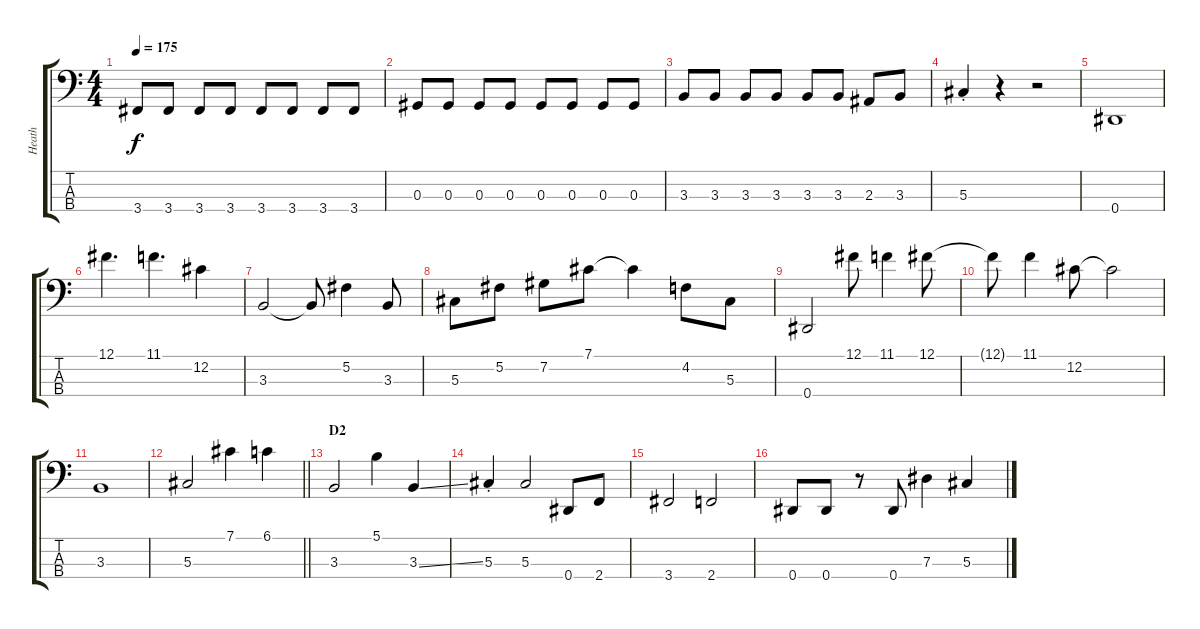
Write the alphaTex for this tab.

\track ("Heath" "Heath") {instrument electricbasspick}
\staff {score tabs}
\tuning (Gb2 Db2 Ab1 Eb1) {hide}
\ts (4 4)
\tempo 175
\clef f4
\ks c
3.4.8{dy f} 3.4.8 3.4.8 3.4.8 3.4.8 3.4.8 3.4.8 3.4.8 |
0.3.8 0.3.8 0.3.8 0.3.8 0.3.8 0.3.8 0.3.8 0.3.8 |
3.3.8 3.3.8 3.3.8 3.3.8 3.3.8 3.3.8 2.3.8 3.3.8 |
5.3{st}.4 r.4 r.2 |
0.4.1 |
12.1.4{d} 11.1.4{d} 12.2.4 |
3.3.2 3.3{t}.8 5.2.4 3.3.8 |
5.3.8 5.2.8 7.2.8 7.1.8 7.1{t}.4 4.2.8 5.3.8 |
0.4.2 12.1.8 11.1.4 12.1.8 |
12.1{t}.8 11.1.4 12.2.8 12.2{t}.2 |
3.3.1 |
\barLineRight lightlight
5.3.2 7.1.4 6.1.4 |
\section ("" "D2")
3.3.2 5.1.4 3.3{ss}.4 |
5.3{st}.4 5.3.2 0.4.8 2.4.8 |
3.4.2 2.4.2 |
0.4.8 0.4.8 r.8 0.4.8 7.3.4 5.3.4
